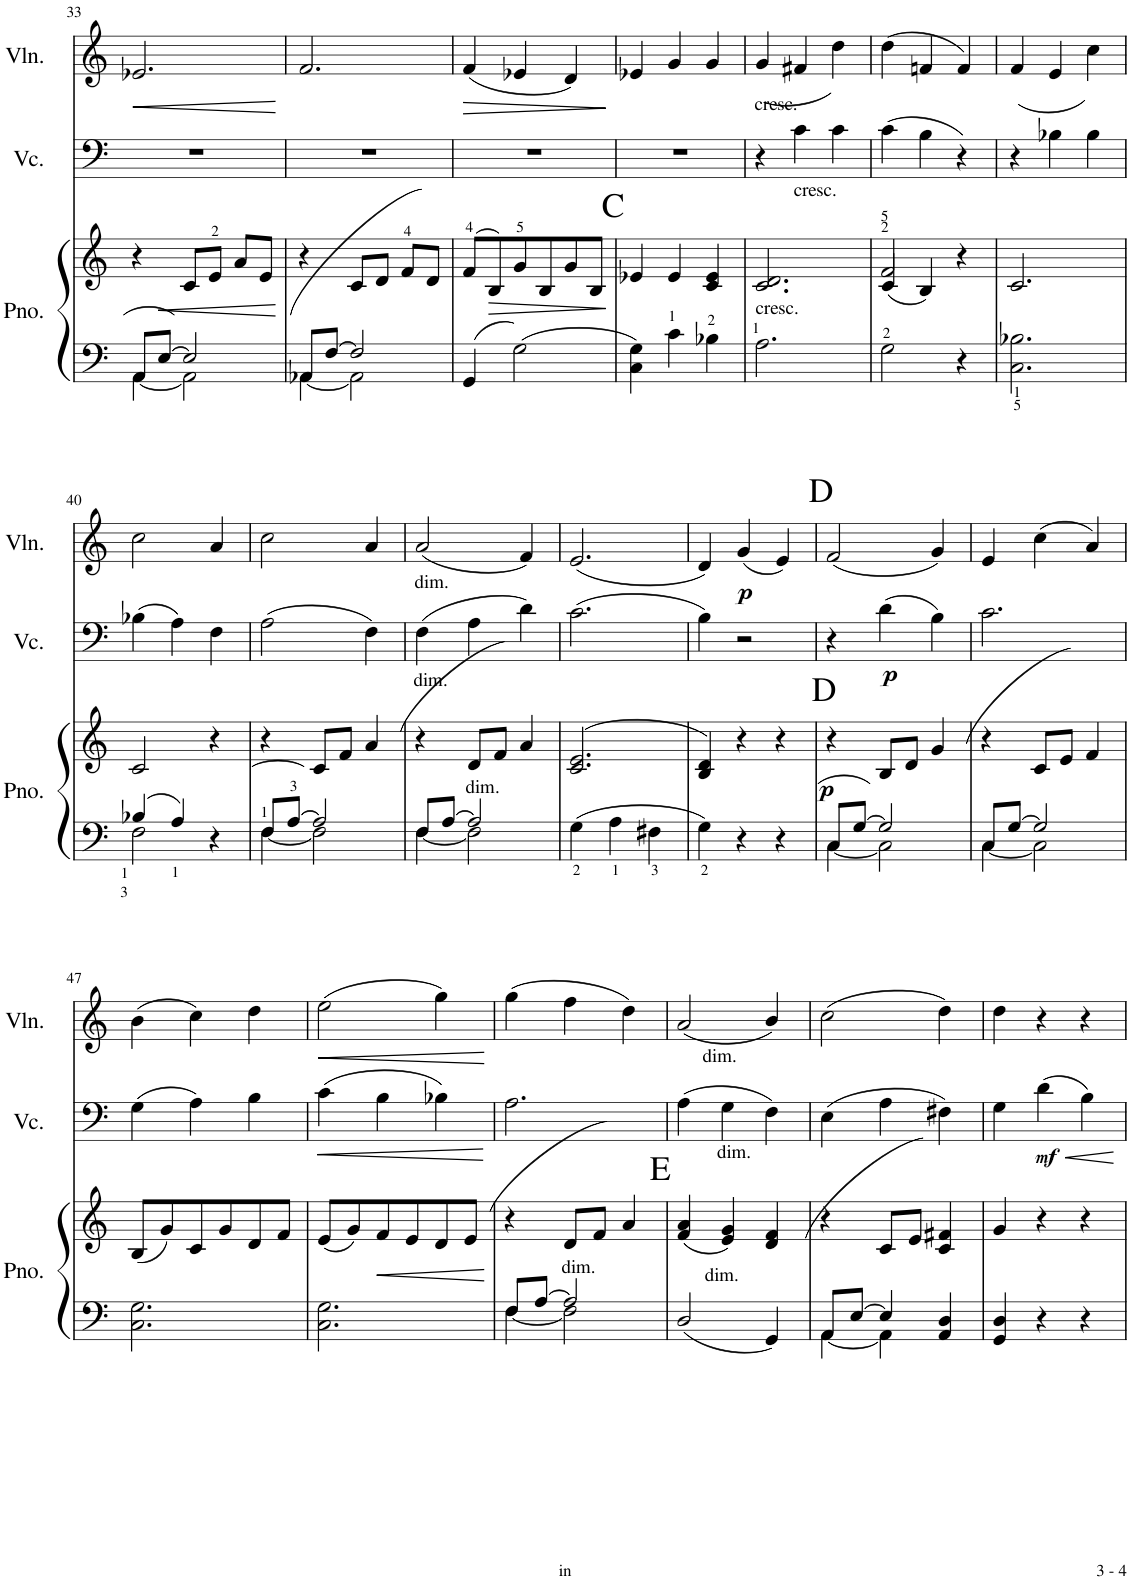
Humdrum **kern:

**kern	**kern	**dynam	**kern	**dynam	**kern	**dynam
*part3	*part3	*part3	*part2	*part2	*part1	*part1
*staff4	*staff3	*staff3/4	*staff2	*staff2	*staff1	*staff1
*I"Piano	*	*	*I"Violoncello	*	*I"Violin	*
*I'Pno.	*	*	*I'Vc.	*	*I'Vln.	*
!!LO:PB:g=z
*clefF4	*clefG2	*	*clefF4	*	*clefG2	*
*k[]	*k[]	*	*k[]	*	*k[]	*
*M3/4	*M3/4	*	*M3/4	*	*M3/4	*
=33	=33	=33	=33	=33	=33	=33
*^	*	*	*	*	*	*
!	!	!	!	!	!	!	!LO:HP:b
8AA/L	[<4AA\	4r	.	2.r	.	2.e-X/	<
[>8E/J	.	.	.	.	.	.	.
2E/]	2AA\]	8c/L	.	.	.	.	.
.	.	8e/J	.	.	.	.	.
.	.	8a/L	.	.	.	.	.
.	.	8e/J	.	.	.	.	.
*v	*v	*	*	*	*	*	*
.	.	.	.	.	.	[
=34	=34	=34	=34	=34	=34	=34
*^	*	*	*	*	*	*
8AA-X/L	(>[<4AA-\	4r	.	2.r	.	2.f/	.
[>8F/J	.	.	.	.	.	.	.
2F/]	2AA-\]	8c/L	.	.	.	.	.
.	.	8d/J	.	.	.	.	.
.	.	8f/L	.	.	.	.	.
.	.	(8d/J	.	.	.	.	.
*v	*v	*	*	*	*	*	*
=35	=35	=35	=35	=35	=35	=35
!	!	!	!	!	!	!LO:HP:b
4GG/	8f/L	.	2.r	.	(4f/	>
!	!	!LO:HP:b	!	!	!	!
.	8B/)	>	.	.	.	.
2G\	8g/	.	.	.	4e-X/	.
.	8B/	.	.	.	.	.
.	8g/	.	.	.	4d/)	.
.	8B/J	.	.	.	.	.
.	.	]	.	.	.	]
=36	=36	=36	=36	=36	=36	=36
!	!LO:TX:a:t=C	!	!	!	!	!
4C\ 4G\	4e-X/	.	2.r	.	4e-X/	.
4c\	4e-/	.	.	.	4g/	.
4B-X\	4c/ 4e-/	.	.	.	4g/	.
=37	=37	=37	=37	=37	=37	=37
!	!	!	!	!	!LO:TX:b:t=cresc.	!
!	!LO:TX:b:t=cresc.	!	!	!	!	!
2.A\	2.c/ 2.d/	.	4r	.	(<4g/	.
!	!	!	!LO:TX:b:t=cresc.	!	!	!
.	.	.	4c\	.	4f#X/	.
.	.	.	4c\	.	4dd\)	.
=38	=38	=38	=38	=38	=38	=38
*	*^	*	*	*	*	*
2G\	(<4c/	2f/	.	(4c\	.	(>4dd\	.
.	4B/)	.	.	4B\	.	4fn/	.
4r	4r	4ryy	.	4r)	.	4f/)	.
*	*v	*v	*	*	*	*	*
=39	=39	=39	=39	=39	=39	=39
2.C\ 2.B-X\	2.c/	.	4r	.	(<4f/	.
.	.	.	4B-X\	.	4e/	.
.	.	.	4B-\	.	4cc\)	.
!!LO:LB:g=z
=40	=40	=40	=40	=40	=40	=40
*^	*	*	*	*	*	*
4B-X/	2F\	2c/	.	(4B-X\	.	2cc\	.
4A/	.	.	.	4A\)	.	.	.
4r	4ryy	4r	.	4F\	.	4a/	.
=41	=41	=41	=41	=41	=41	=41	=41
8F/L	[<4F\	4r	.	(2A\	.	2cc\	.
[>8A/J	.	.	.	.	.	.	.
2A/]	2F\]	8c/L	.	.	.	.	.
.	.	8f/J	.	.	.	.	.
.	.	4a/	.	4F\)	.	4a/	.
=42	=42	=42	=42	=42	=42	=42	=42
!	!	!	!	!	!	!LO:TX:b:t=dim.	!
!	!	!	!	!LO:TX:b:t=dim.	!	!	!
8F/L	(>[<4F\	4r	.	(4F\	.	(2a/	.
[>8A/J	.	.	.	.	.	.	.
!	!	!LO:TX:b:t=dim.	!	!	!	!	!
2A/]	2F\]	8d/L	.	4A\	.	.	.
.	.	8f/J	.	.	.	.	.
.	.	(4a/	.	4d\)	.	4f/)	.
*v	*v	*	*	*	*	*	*
=43	=43	=43	=43	=43	=43	=43
4G\	2.c/ 2.e/	.	(2.c\	.	(2.e/	.
4A\	.	.	.	.	.	.
4F#X\	.	.	.	.	.	.
=44	=44	=44	=44	=44	=44	=44
4G\	4B/ 4d/)	.	4B\)	.	4d/)	.
!	!	!	!	!	!	!LO:DY:b
4r	4r	.	2r	.	(4g/	p
4r	4r	.	.	.	4e/)	.
=45	=45	=45	=45	=45	=45	=45
*^	*	*	*	*	*	*
!	!	!	!	!	!	!LO:TX:a:t=D	!
!LO:TX:a:t=D	!	!	!	!	!	!	!
!	!	!	!LO:DY:a=2	!	!	!	!
8C/L	[<4C\	4r	p	4r	.	(2f/	.
[>8G/J	.	.	.	.	.	.	.
!	!	!	!	!	!LO:DY:b	!	!
2G/]	2C\]	8B/L	.	(4d\	p	.	.
.	.	8d/J	.	.	.	.	.
.	.	4g/	.	4B\)	.	4g/)	.
=46	=46	=46	=46	=46	=46	=46	=46
8C/L	(<[<4C\	4r	.	2.c\	.	4e/	.
[>8G/J	.	.	.	.	.	.	.
2G/]	2C\]	8c/L	.	.	.	(4cc\	.
.	.	8e/J	.	.	.	.	.
.	.	(4f/	.	.	.	4a/)	.
*v	*v	*	*	*	*	*	*
!!LO:LB:g=z
=47	=47	=47	=47	=47	=47	=47
2.C\ 2.G\	8B/L	.	(4G\	.	(4b\	.
.	8g/)	.	.	.	.	.
.	8c/	.	4A\)	.	4cc\)	.
.	8g/	.	.	.	.	.
.	8d/	.	4B\	.	4dd\	.
.	8f/J	.	.	.	.	.
=48	=48	=48	=48	=48	=48	=48
!	!	!	!	!LO:HP:b	!	!LO:HP:b
2.C\ 2.G\	(<8e/L	.	(4c\	<	(2ee\	<
.	8g/)	.	.	.	.	.
!	!	!LO:HP:b	!	!	!	!
.	8f/	<	4B\	.	.	.
.	8e/	.	.	.	.	.
.	8d/	.	4B-X\)	.	4gg\)	.
.	8e/J	.	.	.	.	.
.	.	[	.	[	.	[
=49	=49	=49	=49	=49	=49	=49
*^	*	*	*	*	*	*
8F/L	(>[<4F\	4r	.	2.A\	.	(4gg\	.
[>8A/J	.	.	.	.	.	.	.
!	!	!LO:TX:b:t=dim.	!	!	!	!	!
2A/]	2F\]	8d/L	.	.	.	4ff\	.
.	.	8f/J	.	.	.	.	.
.	.	(4a/	.	.	.	4dd\)	.
*v	*v	*	*	*	*	*	*
=50	=50	=50	=50	=50	=50	=50
!	!	!	!	!	!LO:TX:b:t=dim.	!
!	!LO:TX:a:t=E	!	!	!	!	!
!LO:TX:a:t=dim.	!	!	!	!	!	!
2D/	4f/ 4a/	.	(4A\	.	(2a/	.
!	!	!	!LO:TX:b:t=dim.	!	!	!
.	4e/ 4g/)	.	4G\	.	.	.
4GG/	4d/ 4f/	.	4F\)	.	4b/)	.
=51	=51	=51	=51	=51	=51	=51
*^	*	*	*	*	*	*
8AA/L	[<4AA\	4r	.	(4E\	.	(2cc\	.
[>8E/J	.	.	.	.	.	.	.
4E/]	4AA\]	8c/L	.	4A\	.	.	.
.	.	8e/J	.	.	.	.	.
4AA/ 4D/	4ryy	(4c/ 4f#X/	.	4F#X\)	.	4dd\)	.
*v	*v	*	*	*	*	*	*
=52	=52	=52	=52	=52	=52	=52
4GG/ 4D/	4g/	.	4G\	.	4dd\	.
!	!	!	!	!LO:HP:b	!	!
!	!	!	!	!LO:DY:n=1:b	!	!
4r	4r	.	(4d\	< mf	4r	.
4r	4r	.	4B\)	.	4r	.
.	.	.	.	[	.	.
=	=	=	=	=	=	=
*-	*-	*-	*-	*-	*-	*-
